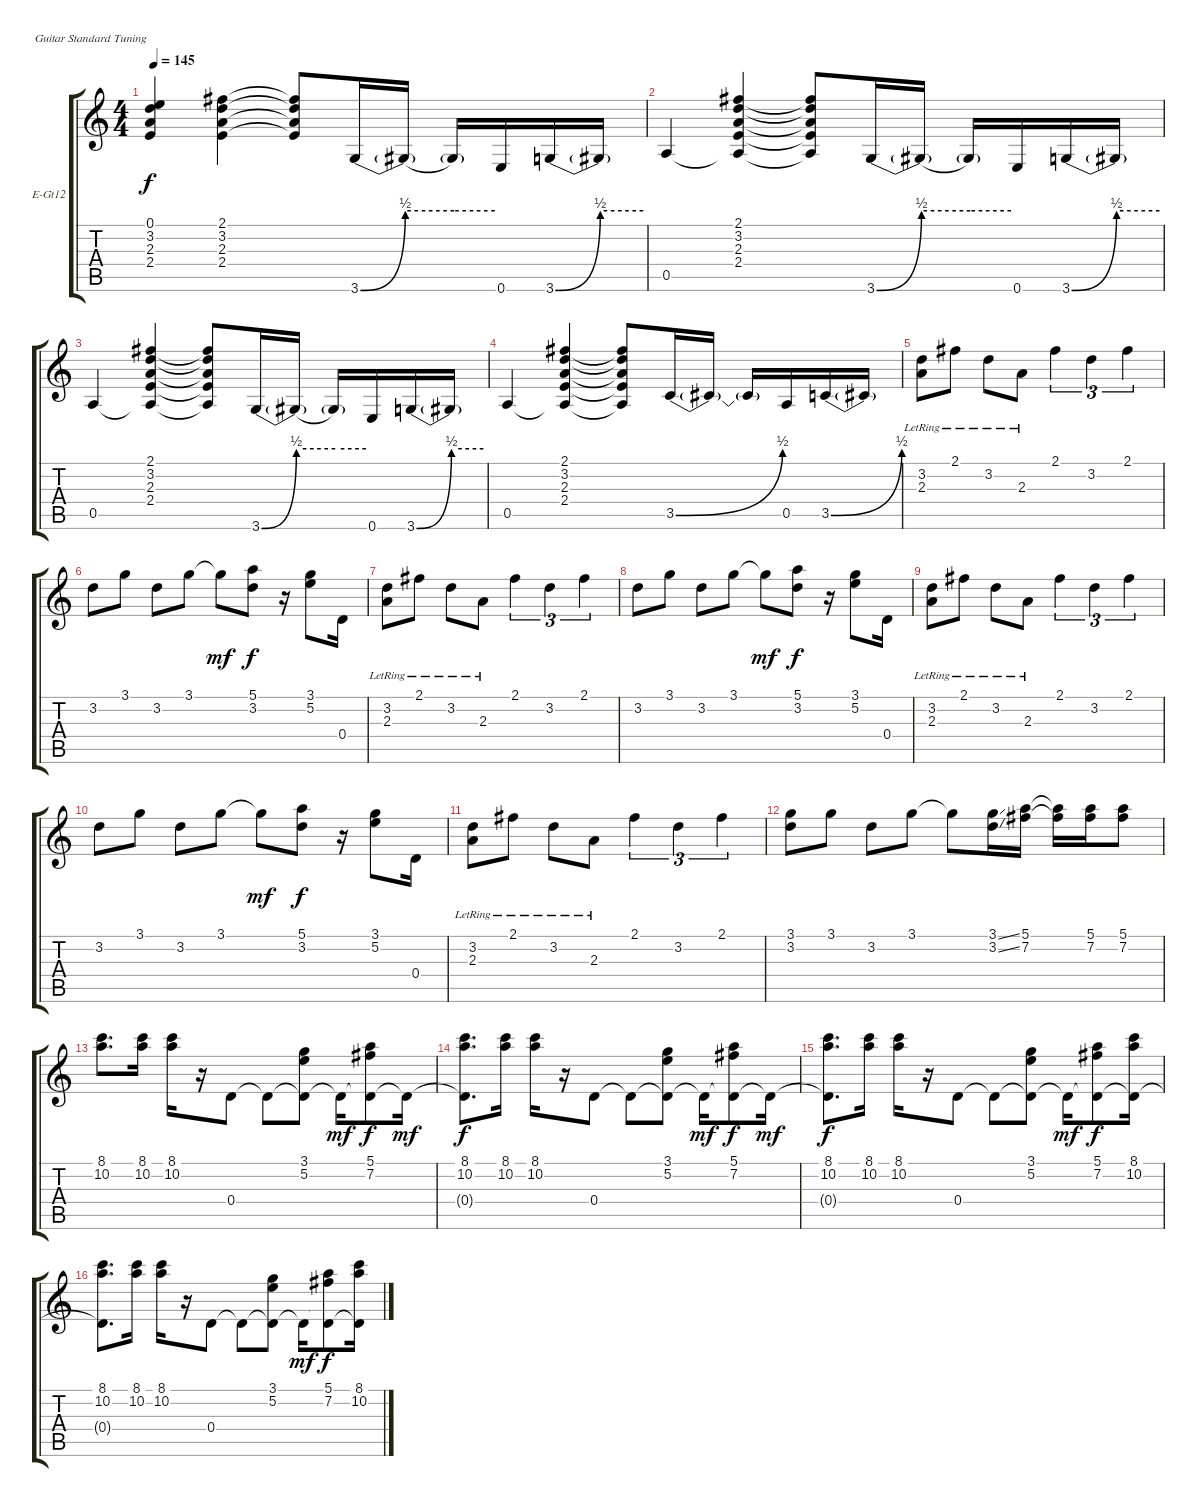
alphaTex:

\bracketExtendMode groupsimilarinstruments
\firstSystemTrackNameOrientation horizontal
\otherSystemsTrackNameOrientation horizontal
\track ("12 St. Electric Guitar" "E-Gt12") {instrument distortionguitar}
\staff {score tabs}
\tuning (E4 B3 G3 D3 A2 E2)
\ts (4 4)
\tempo 145
\clef g2
\ks c
(0.1 3.2 2.3 2.4).4{dy f} (2.1 3.2 2.3 2.4).4 (2.1{t} 3.2{t} 2.3{t} 2.4{t}).8 3.6{be (bend 0 0 60 2)}.16 3.6{be (hold 0 2 60 2) t}.16 3.6{be (hold 0 2 60 2) t}.16 0.6.16 3.6{be (bend 0 0 60 2)}.16 3.6{be (hold 0 2 60 2) t}.16 |
0.5.4 (2.1 3.2 2.3 2.4 0.5{t}).4 (2.1{t} 3.2{t} 2.3{t} 2.4{t} 0.5{t}).8 3.6{be (bend 0 0 60 2)}.16 3.6{be (hold 0 2 60 2) t}.16 3.6{be (hold 0 2 60 2) t}.16 0.6.16 3.6{be (bend 0 0 60 2)}.16 3.6{be (hold 0 2 60 2) t}.16 |
0.5.4 (2.1 3.2 2.3 2.4 0.5{t}).4 (2.1{t} 3.2{t} 2.3{t} 2.4{t} 0.5{t}).8 3.6{be (bend 0 0 60 2)}.16 3.6{be (hold 0 2 60 2) t}.16 3.6{be (hold 0 2 60 2) t}.16 0.6.16 3.6{be (bend 0 0 60 2)}.16 3.6{be (hold 0 2 60 2) t}.16 |
0.5.4 (2.1 3.2 2.3 2.4 0.5{t}).4 (2.1{t} 3.2{t} 2.3{t} 2.4{t} 0.5{t}).8 3.5{be (bend 0 0 59.4 2)}.16 3.5{t}.16 3.5{t}.16 0.5.16 3.5{be (bend 0 0 59.4 2)}.16 3.5{t}.16 |
(2.3{lr} 3.2{lr}).8 2.1{lr}.8 3.2{lr}.8 2.3{lr}.8 2.1.4{tu (3 2)} 3.2.4{tu (3 2)} 2.1.4{tu (3 2)} |
3.2.8 3.1.8 3.2.8 3.1.8 3.1{t}.8{dy mf} (5.1 3.2).8{dy f} r.16 (3.1 5.2).8 0.4.16 |
(2.3{lr} 3.2{lr}).8 2.1{lr}.8 3.2{lr}.8 2.3{lr}.8 2.1.4{tu (3 2)} 3.2.4{tu (3 2)} 2.1.4{tu (3 2)} |
3.2.8 3.1.8 3.2.8 3.1.8 3.1{t}.8{dy mf} (5.1 3.2).8{dy f} r.16 (3.1 5.2).8 0.4.16 |
(2.3{lr} 3.2{lr}).8 2.1{lr}.8 3.2{lr}.8 2.3{lr}.8 2.1.4{tu (3 2)} 3.2.4{tu (3 2)} 2.1.4{tu (3 2)} |
3.2.8 3.1.8 3.2.8 3.1.8 3.1{t}.8{dy mf} (5.1 3.2).8{dy f} r.16 (3.1 5.2).8 0.4.16 |
(2.3{lr} 3.2{lr}).8 2.1{lr}.8 3.2{lr}.8 2.3{lr}.8 2.1.4{tu (3 2)} 3.2.4{tu (3 2)} 2.1.4{tu (3 2)} |
(3.1 3.2).8 3.1.8 3.2.8 3.1.8 3.1{t}.8 (3.1{ss} 3.2{ss}).16 (5.1 7.2).16 (5.1{t} 7.2{t}).16 (5.1 7.2).16 (5.1 7.2).8 |
(8.1 10.2).8{d} (8.1 10.2).16 (8.1 10.2).16 r.16 0.4.8 0.4{t}.8 (3.1 5.2 0.4{t}).8 0.4{t}.16{dy mf} (5.1 7.2 0.4{t}).8{dy f} 0.4{t}.16{dy mf} |
(8.1 10.2 0.4{t}).8{d dy f} (8.1 10.2).16 (8.1 10.2).16 r.16 0.4.8 0.4{t}.8 (3.1 5.2 0.4{t}).8 0.4{t}.16{dy mf} (5.1 7.2 0.4{t}).8{dy f} 0.4{t}.16{dy mf} |
(8.1 10.2 0.4{t}).8{d dy f} (8.1 10.2).16 (8.1 10.2).16 r.16 0.4.8 0.4{t}.8 (3.1 5.2 0.4{t}).8 0.4{t}.16{dy mf} (5.1 7.2 0.4{t}).8{dy f} (8.1 10.2 0.4{t}).16 |
(8.1 10.2 0.4{t}).8{d} (8.1 10.2).16 (8.1 10.2).16 r.16 0.4.8 0.4{t}.8 (3.1 5.2 0.4{t}).8 0.4{t}.16{dy mf} (5.1 7.2 0.4{t}).8{dy f} (8.1 10.2 0.4{t}).16
